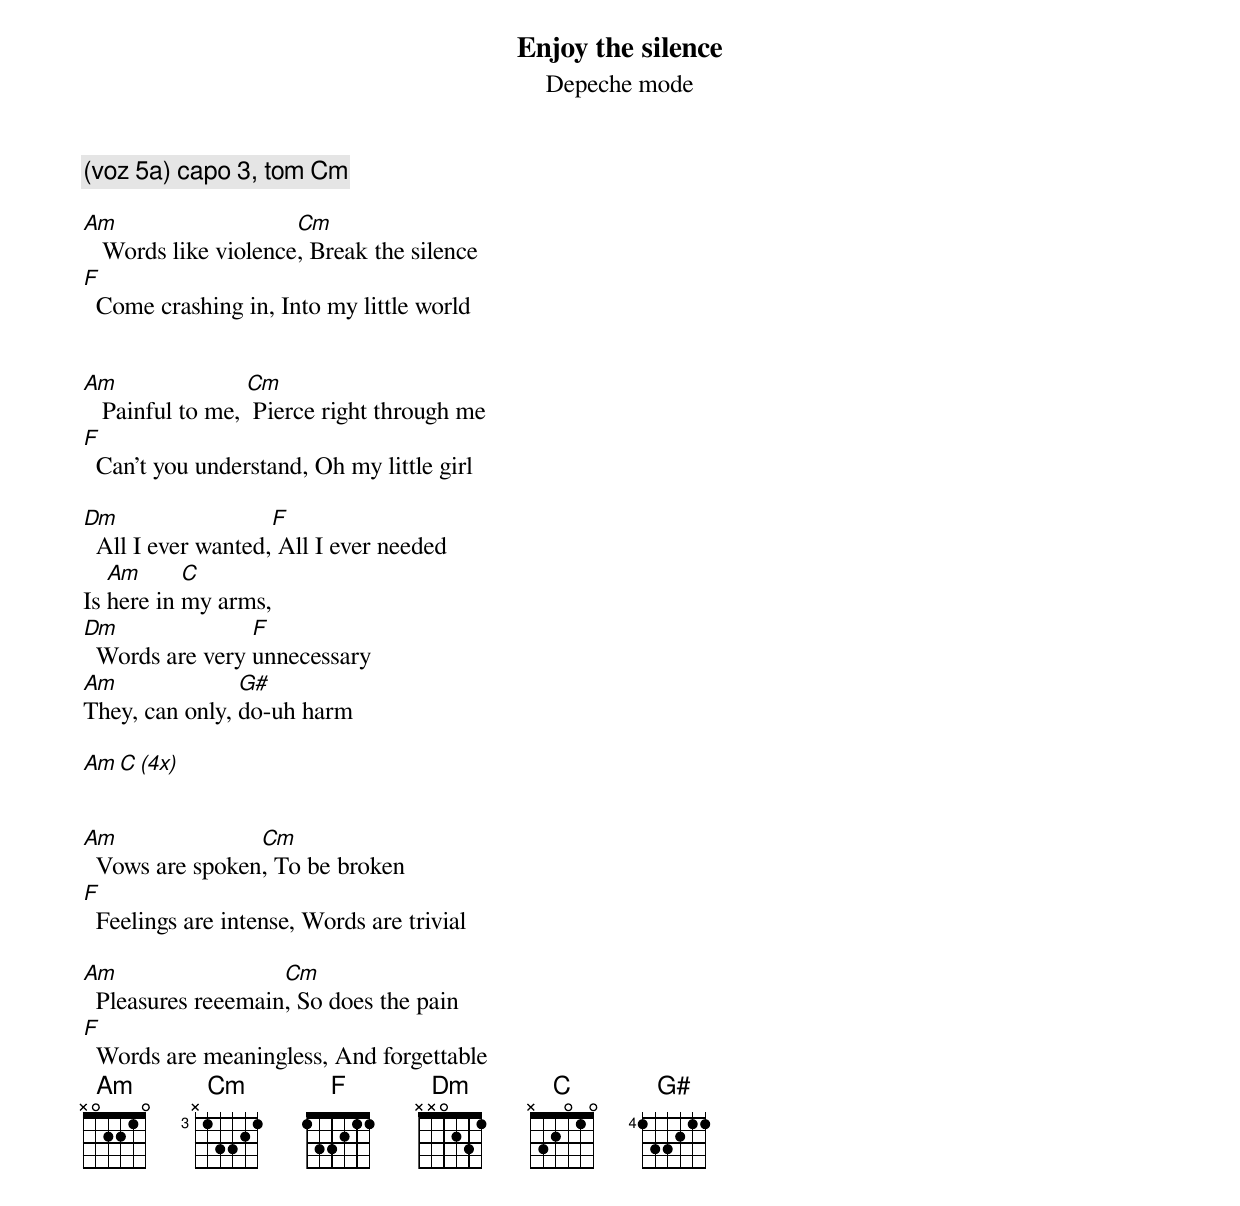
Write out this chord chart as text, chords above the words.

Enjoy the silence
Depeche mode

(voz 5a) capo 3, tom Cm

Am                    Cm
   Words like violence, Break the silence
F
  Come crashing in, Into my little world


Am                Cm
   Painful to me,  Pierce right through me
F
  Can't you understand, Oh my little girl

Dm                  F
  All I ever wanted, All I ever needed
   Am      C
Is here in my arms,
Dm               F
  Words are very unnecessary
Am              G#
They, can only, do-uh harm

Am   C   (4x)


Am               Cm
  Vows are spoken, To be broken
F
  Feelings are intense, Words are trivial

Am                  Cm
  Pleasures reeemain, So does the pain
F
  Words are meaningless, And forgettable
